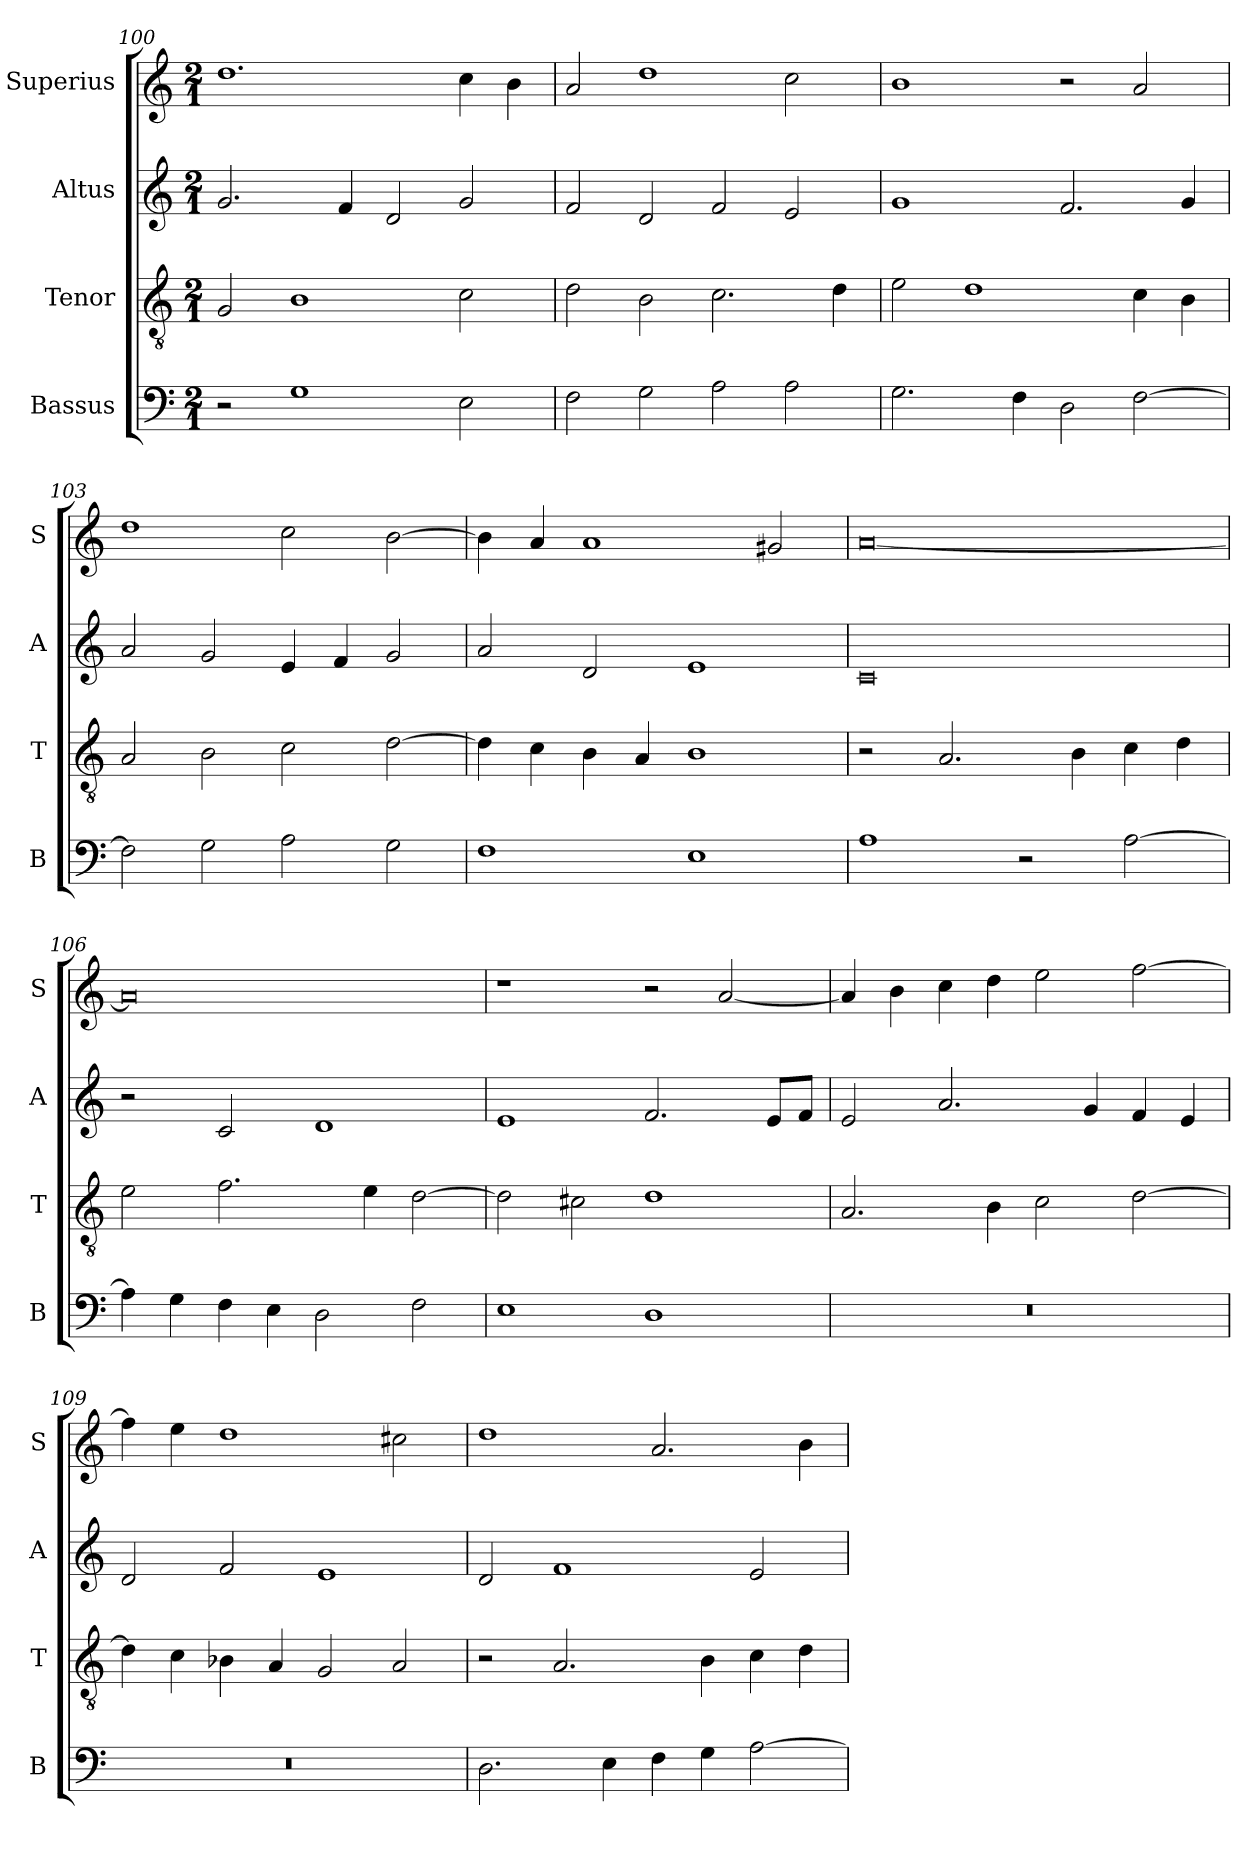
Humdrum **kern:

**kern	**kern	**kern	**kern
*part4	*part3	*part2	*part1
*staff4	*staff3	*staff2	*staff1
*I"Bassus	*I"Tenor	*I"Altus	*I"Superius
*I'B	*I'T	*I'A	*I'S
*clefF4	*clefGv2	*clefG2	*clefG2
*k[]	*k[]	*k[]	*k[]
*C:	*C:	*C:	*C:
*M2/1	*M2/1	*M2/1	*M2/1
=100	=100	=100	=100
2r	2G	2.g	1.dd
1G	1B	.	.
.	.	4f	.
.	.	2d	.
2E	2c	2g	4cc
.	.	.	4b
=101	=101	=101	=101
2F	2d	2f	2a
2G	2B	2d	1dd
2A	2.c	2f	.
2A	.	2e	2cc
.	4d	.	.
=102	=102	=102	=102
2.G	2e	1g	1b
.	1d	.	.
4F	.	.	.
2D	.	2.f	2r
[2F	4c	.	2a
.	4B	4g	.
=103	=103	=103	=103
2F]	2A	2a	1dd
2G	2B	2g	.
2A	2c	4e	2cc
.	.	4f	.
2G	[2d	2g	[2b
=104	=104	=104	=104
1F	4d]	2a	4b]
.	4c	.	4a
.	4B	2d	1a
.	4A	.	.
1E	1B	1e	.
.	.	.	2g#X
=105	=105	=105	=105
1A	2r	0c	[0a
.	2.A	.	.
2r	.	.	.
.	4B	.	.
[2A	4c	.	.
.	4d	.	.
=106	=106	=106	=106
4A]	2e	2r	0a]
4G	.	.	.
4F	2.f	2c	.
4E	.	.	.
2D	.	1d	.
.	4e	.	.
2F	[2d	.	.
=107	=107	=107	=107
1E	2d]	1e	1r
.	2c#X	.	.
1D	1d	2.f	2r
.	.	.	[2a
.	.	8eL	.
.	.	8fJ	.
=108	=108	=108	=108
0r	2.A	2e	4a]
.	.	.	4b
.	.	2.a	4cc
.	4B	.	4dd
.	2c	.	2ee
.	.	4g	.
.	[2d	4f	[2ff
.	.	4e	.
=109	=109	=109	=109
0r	4d]	2d	4ff]
.	4c	.	4ee
.	4B-X	2f	1dd
.	4A	.	.
.	2G	1e	.
.	2A	.	2cc#X
=110	=110	=110	=110
2.D	2r	2d	1dd
.	2.A	1f	.
4E	.	.	.
4F	.	.	2.a
4G	4B	.	.
[2A	4c	2e	.
.	4d	.	4b
=	=	=	=
*-	*-	*-	*-
